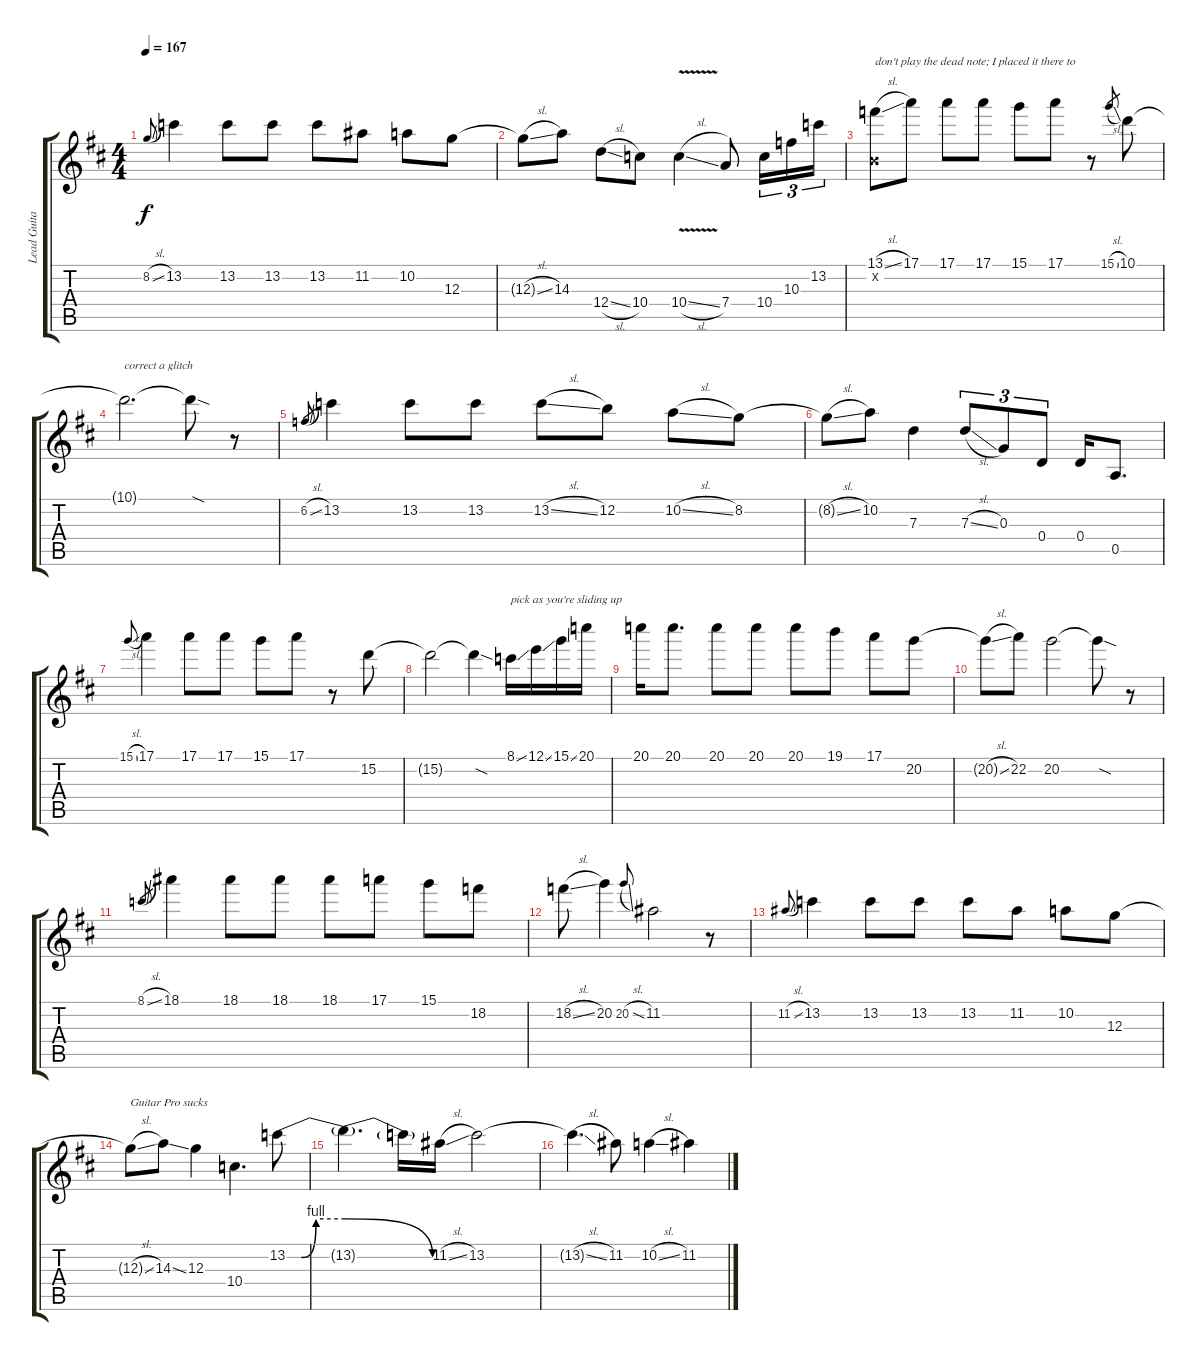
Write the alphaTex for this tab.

\track ("Lead Guitar" "Lead Guita") {instrument overdrivenguitar}
\staff {score tabs}
\tuning (E4 B3 G3 D3 A2 D2) {hide}
\ts (4 4)
\tempo 167
\clef g2
\ks d
8.2{sl}.8{gr onbeat dy f} 13.2.4 13.2.8 13.2.8 13.2.8 11.2.8 10.2.8 12.3.8 |
12.3{sl t}.8 14.3.8 12.4{sl}.8 10.4.8 10.4{v sl}.4 7.4.8 10.4.16{tu (3 2)} 10.3.16{tu (3 2)} 13.2.16{tu (3 2)} |
(13.1{sl} 0.2{x}).8{txt "don't play the dead note; I placed it there to"} 17.1.8 17.1.8 17.1.8 15.1.8 17.1.8 r.8 15.1{sl}.8{gr} 10.1.8 |
10.1{t}.2{d txt "correct a glitch"} 10.1{sod t}.8 r.8 |
6.2{sl}.8{gr} 13.2.4 13.2.8 13.2.8 13.2{sl}.8 12.2.8 10.2{sl}.8 8.2.8 |
8.2{sl t}.8 10.2.8 7.3.4 7.3{sl}.8{tu (3 2)} 0.3.8{tu (3 2)} 0.4.8{tu (3 2)} 0.4.16 0.5.8{d} |
15.1{sl}.8{gr onbeat} 17.1.4 17.1.8 17.1.8 15.1.8 17.1.8 r.8 15.2.8 |
15.2{t}.2 15.2{sod t}.4 8.1{ss}.16{txt "pick as you're sliding up"} 12.1{ss}.16 15.1{ss}.16 20.1.16 |
20.1.16 20.1.8{d} 20.1.8 20.1.8 20.1.8 19.1.8 17.1.8 20.2.8 |
20.2{sl t}.8 22.2.8 20.2.2 20.2{sod t}.8 r.8 |
8.1{sl}.8{gr} 18.1.4 18.1.8 18.1.8 18.1.8 17.1.8 15.1.8 18.2.8 |
18.2{sl}.8 20.2.4 20.2{sl}.8{gr onbeat} 11.2.2 r.8 |
11.2{sl}.8{gr onbeat} 13.2.4 13.2.8 13.2.8 13.2.8 11.2.8 10.2.8 12.3.8 |
12.3{sl t}.8{txt "Guitar Pro sucks"} 14.3{ss}.8 12.3.4 10.4.4{d} 13.2{be (custom 0 0 15 0 30 4 60 4)}.8 |
13.2{be (release 0 4 60 0) t}.4{d} 13.2{t}.16 11.2{sl}.16 13.2.2 |
13.2{sl t}.4{d} 11.2.8 10.2{sl}.4 11.2.4
